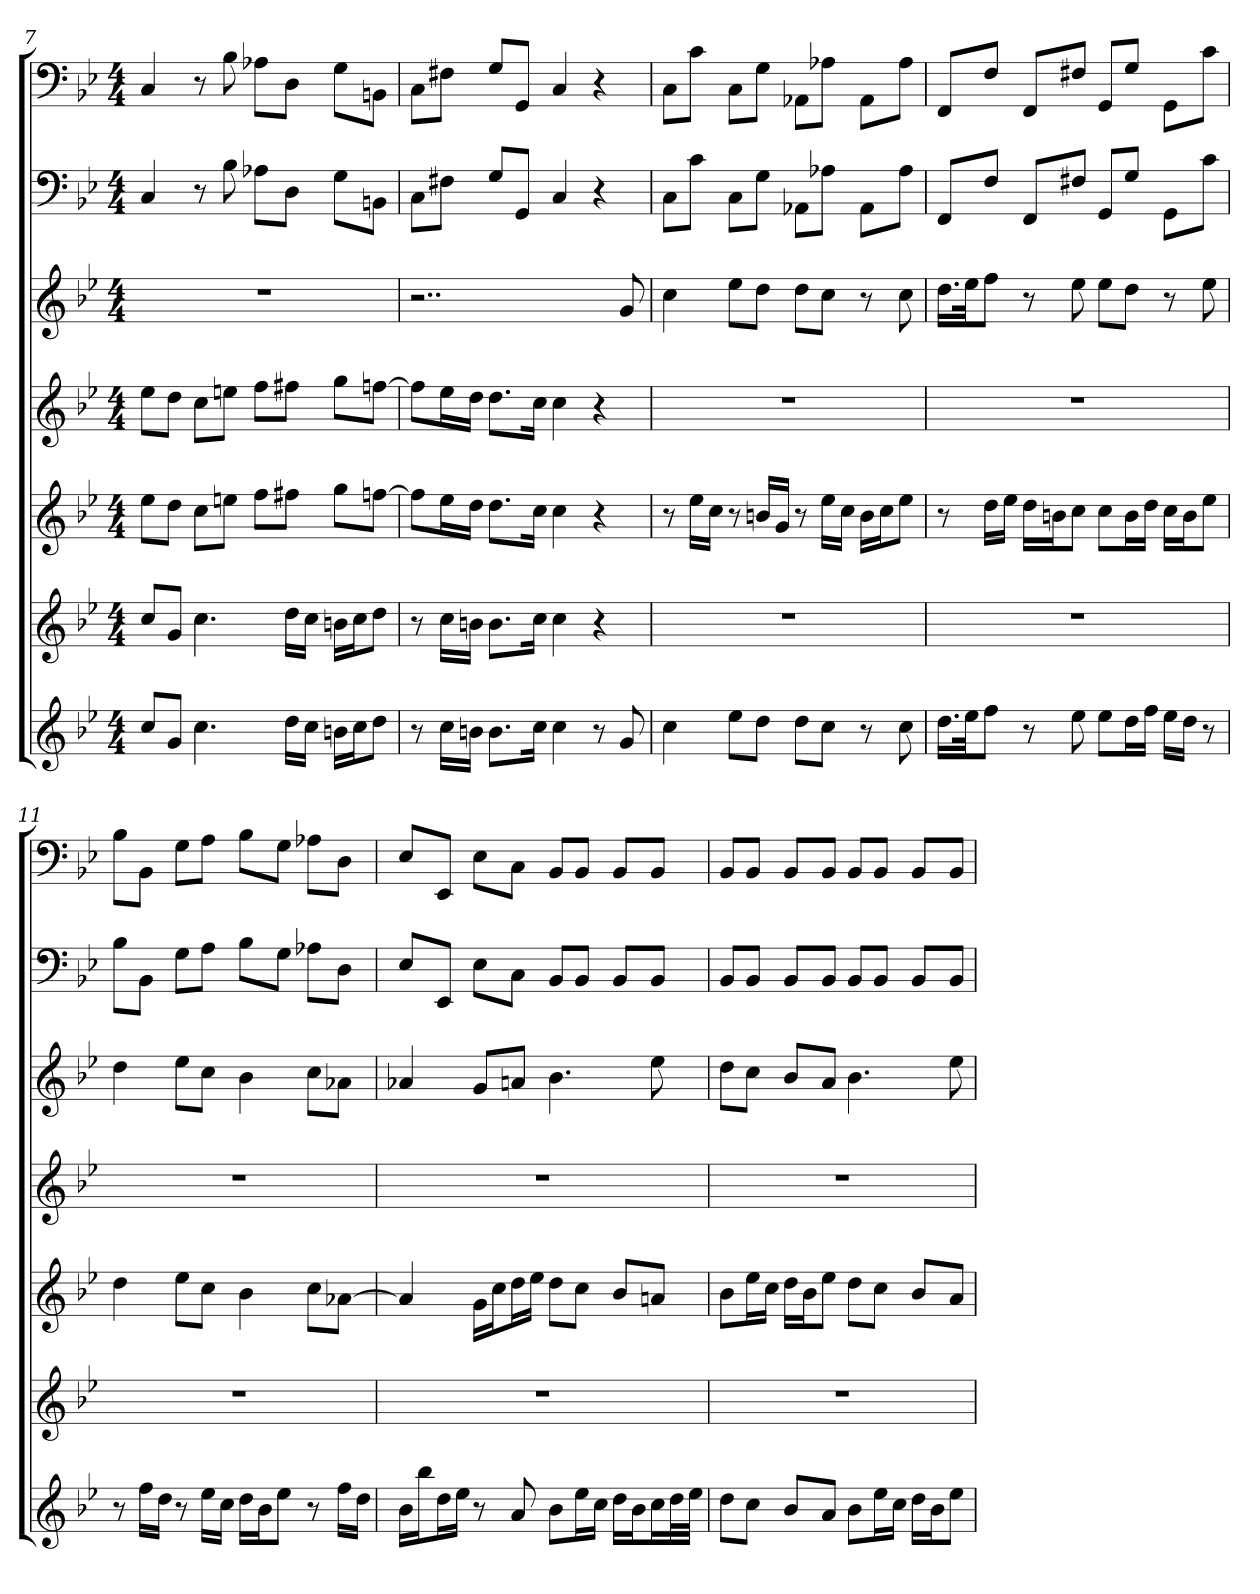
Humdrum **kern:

**kern	**kern	**kern	**kern	**kern	**kern	**kern
*part7	*part6	*part5	*part4	*part3	*part2	*part1
*staff7	*staff6	*staff5	*staff4	*staff3	*staff2	*staff1
*k[b-e-]	*k[b-e-]	*k[b-e-]	*k[b-e-]	*k[b-e-]	*k[b-e-]	*k[b-e-]
*g:	*g:	*g:	*g:	*g:	*g:	*g:
*M4/4	*M4/4	*M4/4	*M4/4	*M4/4	*M4/4	*M4/4
=7	=7	=7	=7	=7	=7	=7
8ccL	8ccL	8ee-L	8ee-L	1r	4C	4C
8gJ	8gJ	8ddJ	8ddJ	.	.	.
4.cc	4.cc	8ccL	8ccL	.	8r	8r
.	.	8eenJ	8eenJ	.	8B-	8B-
.	.	8ffL	8ffL	.	8A-XL	8A-XL
16ddLL	16ddLL	8ff#XJ	8ff#XJ	.	8DJ	8DJ
16ccJJ	16ccJJ	.	.	.	.	.
16bnLL	16bnLL	8ggL	8ggL	.	8GL	8GL
16ccJ	16ccJ	.	.	.	.	.
8ddJ	8ddJ	[8ffnJ	[8ffnJ	.	8BBnJ	8BBnJ
=8	=8	=8	=8	=8	=8	=8
8r	8r	8ffL]	8ffL]	2..r	8CL	8CL
16ccLL	16ccLL	16ee-L	16ee-L	.	8F#XJ	8F#XJ
16bnJJ	16bnJJ	16ddJJ	16ddJJ	.	.	.
8.bL	8.bL	8.ddL	8.ddL	.	8GL	8GL
.	.	.	.	.	8GGJ	8GGJ
16ccJk	16ccJk	16ccJk	16ccJk	.	.	.
4cc	4cc	4cc	4cc	.	4C	4C
8r	4r	4r	4r	.	4r	4r
8g	.	.	.	8g	.	.
=9	=9	=9	=9	=9	=9	=9
4cc	1r	8r	1r	4cc	8CL	8CL
.	.	16ee-LL	.	.	8cJ	8cJ
.	.	16ccJJ	.	.	.	.
8ee-L	.	8r	.	8ee-L	8CL	8CL
8ddJ	.	16bnLL	.	8ddJ	8GJ	8GJ
.	.	16gJJ	.	.	.	.
8ddL	.	8r	.	8ddL	8AA-XL	8AA-XL
8ccJ	.	16ee-LL	.	8ccJ	8A-XJ	8A-XJ
.	.	16ccJJ	.	.	.	.
8r	.	16bLL	.	8r	8AA-L	8AA-L
.	.	16ccJ	.	.	.	.
8cc	.	8ee-J	.	8cc	8A-J	8A-J
=10	=10	=10	=10	=10	=10	=10
16.ddLL	1r	8r	1r	16.ddLL	8FFL	8FFL
32ee-Jk	.	.	.	32ee-Jk	.	.
8ffJ	.	16ddLL	.	8ffJ	8FJ	8FJ
.	.	16ee-JJ	.	.	.	.
8r	.	16ddLL	.	8r	8FFL	8FFL
.	.	16bnJ	.	.	.	.
8ee-	.	8ccJ	.	8ee-	8F#XJ	8F#XJ
8ee-L	.	8ccL	.	8ee-L	8GGL	8GGL
16ddL	.	16bL	.	8ddJ	8GJ	8GJ
16ffJJ	.	16ddJJ	.	.	.	.
16ee-LL	.	16ccLL	.	8r	8GGL	8GGL
16ddJJ	.	16bJ	.	.	.	.
8r	.	8ee-J	.	8ee-	8cJ	8cJ
=11	=11	=11	=11	=11	=11	=11
8r	1r	4dd	1r	4dd	8B-L	8B-L
16ffLL	.	.	.	.	8BB-J	8BB-J
16ddJJ	.	.	.	.	.	.
8r	.	8ee-L	.	8ee-L	8GL	8GL
16ee-LL	.	8ccJ	.	8ccJ	8AJ	8AJ
16ccJJ	.	.	.	.	.	.
16ddLL	.	4b-	.	4b-	8B-L	8B-L
16b-J	.	.	.	.	.	.
8ee-J	.	.	.	.	8GJ	8GJ
8r	.	8ccL	.	8ccL	8A-XL	8A-XL
16ffLL	.	[8a-XJ	.	8a-XJ	8DJ	8DJ
16ddJJ	.	.	.	.	.	.
=12	=12	=12	=12	=12	=12	=12
16b-LL	1r	4a-]	1r	4a-X	8E-L	8E-L
16bb-J	.	.	.	.	.	.
16ddL	.	.	.	.	8EE-J	8EE-J
16ee-JJ	.	.	.	.	.	.
8r	.	16gLL	.	8gL	8E-L	8E-L
.	.	16ccJ	.	.	.	.
8a	.	16ddL	.	8anJ	8CJ	8CJ
.	.	16ee-JJ	.	.	.	.
8b-L	.	8ddL	.	4.b-	8BB-L	8BB-L
16ee-L	.	8ccJ	.	.	8BB-J	8BB-J
16ccJJ	.	.	.	.	.	.
16ddLL	.	8b-L	.	.	8BB-L	8BB-L
16b-J	.	.	.	.	.	.
16ccL	.	8anJ	.	8ee-	8BB-J	8BB-J
32ddL	.	.	.	.	.	.
32ee-JJJ	.	.	.	.	.	.
=13	=13	=13	=13	=13	=13	=13
8ddL	1r	8b-L	1r	8ddL	8BB-L	8BB-L
8ccJ	.	16ee-L	.	8ccJ	8BB-J	8BB-J
.	.	16ccJJ	.	.	.	.
8b-L	.	16ddLL	.	8b-L	8BB-L	8BB-L
.	.	16b-J	.	.	.	.
8aJ	.	8ee-J	.	8aJ	8BB-J	8BB-J
8b-L	.	8ddL	.	4.b-	8BB-L	8BB-L
16ee-L	.	8ccJ	.	.	8BB-J	8BB-J
16ccJJ	.	.	.	.	.	.
16ddLL	.	8b-L	.	.	8BB-L	8BB-L
16b-J	.	.	.	.	.	.
8ee-J	.	8aJ	.	8ee-	8BB-J	8BB-J
=	=	=	=	=	=	=
*-	*-	*-	*-	*-	*-	*-
